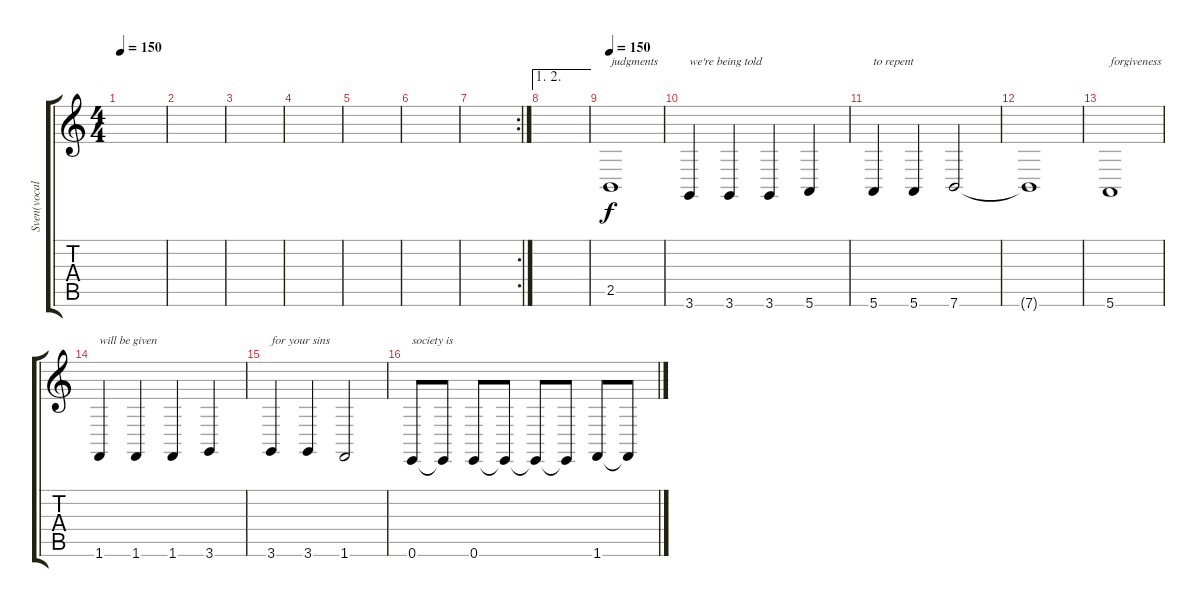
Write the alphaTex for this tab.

\track ("Sven(vocals)" "Sven(vocal") {instrument lead8bassandlead}
\staff {score tabs}
\tuning (E4 B3 G3 D3 A2 E2) {hide}
\ts (4 4)
\tempo 150
\clef g2
\ks c
|
|
|
|
|
|
\rc 2
|
\ae (1 2)
|
\tempo 150
2.5.1{txt "judgments"} |
3.6.4{txt "we're being told"} 3.6.4 3.6.4 5.6.4 |
5.6.4{txt "to repent"} 5.6.4 7.6.2 |
7.6{t}.1 |
5.6.1{txt "forgiveness"} |
1.6.4{txt "will be given"} 1.6.4 1.6.4 3.6.4 |
3.6.4{txt "for your sins"} 3.6.4 1.6.2 |
0.6.8{txt "society is"} 0.6{t}.8 0.6.8 0.6{t}.8 0.6{t}.8 0.6{t}.8 1.6.8 1.6{t}.8
